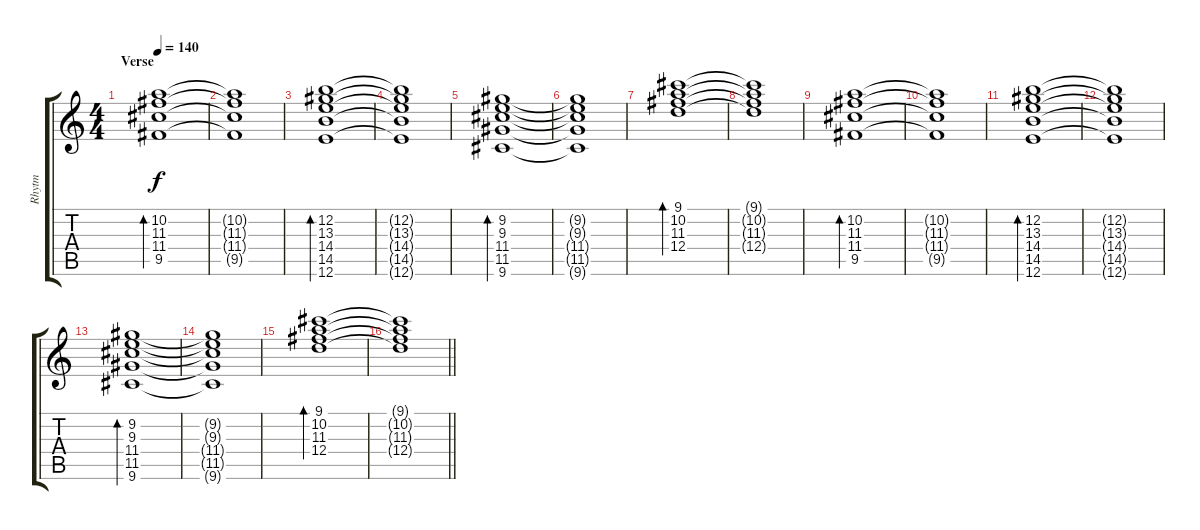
\track ("Rhytm" "Rhytm") {instrument distortionguitar}
\staff {score tabs}
\tuning (E4 B3 G3 D3 A2 E2) {hide}
\ts (4 4)
\section ("" "Verse")
\tempo 140
\clef g2
\ks c
(10.2 11.3 11.4 9.5).1{bd 60 dy f instrument electricguitarjazz} |
(10.2{t} 11.3{t} 11.4{t} 9.5{t}).1 |
(12.2 13.3 14.4 14.5 12.6).1{bd 60} |
(12.2{t} 13.3{t} 14.4{t} 14.5{t} 12.6{t}).1 |
(9.2 9.3 11.4 11.5 9.6).1{bd 60} |
(9.2{t} 9.3{t} 11.4{t} 11.5{t} 9.6{t}).1 |
(9.1 10.2 11.3 12.4).1{bd 60} |
(9.1{t} 10.2{t} 11.3{t} 12.4{t}).1 |
(10.2 11.3 11.4 9.5).1{bd 60} |
(10.2{t} 11.3{t} 11.4{t} 9.5{t}).1 |
(12.2 13.3 14.4 14.5 12.6).1{bd 60} |
(12.2{t} 13.3{t} 14.4{t} 14.5{t} 12.6{t}).1 |
(9.2 9.3 11.4 11.5 9.6).1{bd 60} |
(9.2{t} 9.3{t} 11.4{t} 11.5{t} 9.6{t}).1 |
(9.1 10.2 11.3 12.4).1{bd 60} |
\barLineRight lightlight
(9.1{t} 10.2{t} 11.3{t} 12.4{t}).1
